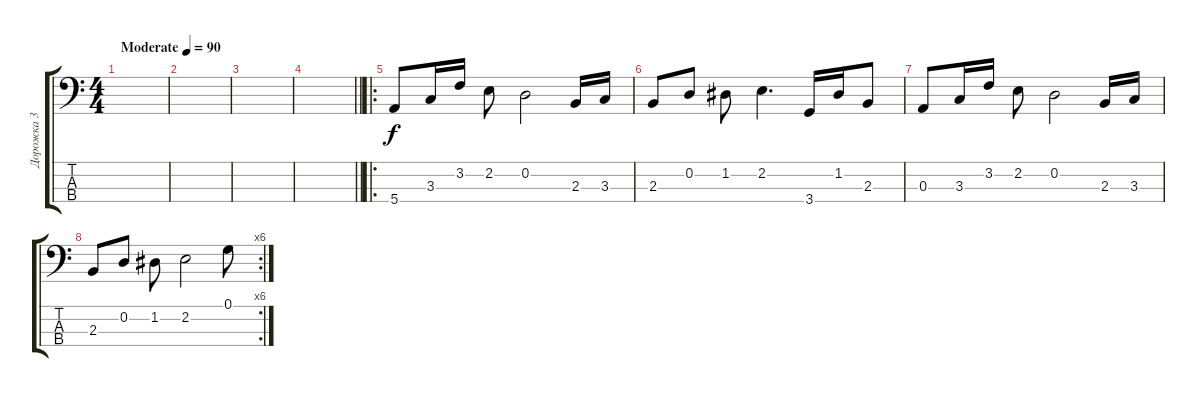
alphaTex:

\track ("Дорожка 3" "Дорожка 3") {instrument fretlessbass}
\staff {score tabs}
\tuning (G2 D2 A1 E1) {hide}
\ts (4 4)
\tempo (90 "Moderate")
\clef f4
\ks c
|
|
|
\barLineRight lightlight
|
\ro
5.4.8 3.3.16 3.2.16 2.2.8 0.2.2 2.3.16 3.3.16 |
2.3.8 0.2.8 1.2.8 2.2.4{d} 3.4.16 1.2.16 2.3.8 |
0.3.8 3.3.16 3.2.16 2.2.8 0.2.2 2.3.16 3.3.16 |
\rc 6
2.3.8 0.2.8 1.2.8 2.2.2 0.1.8
